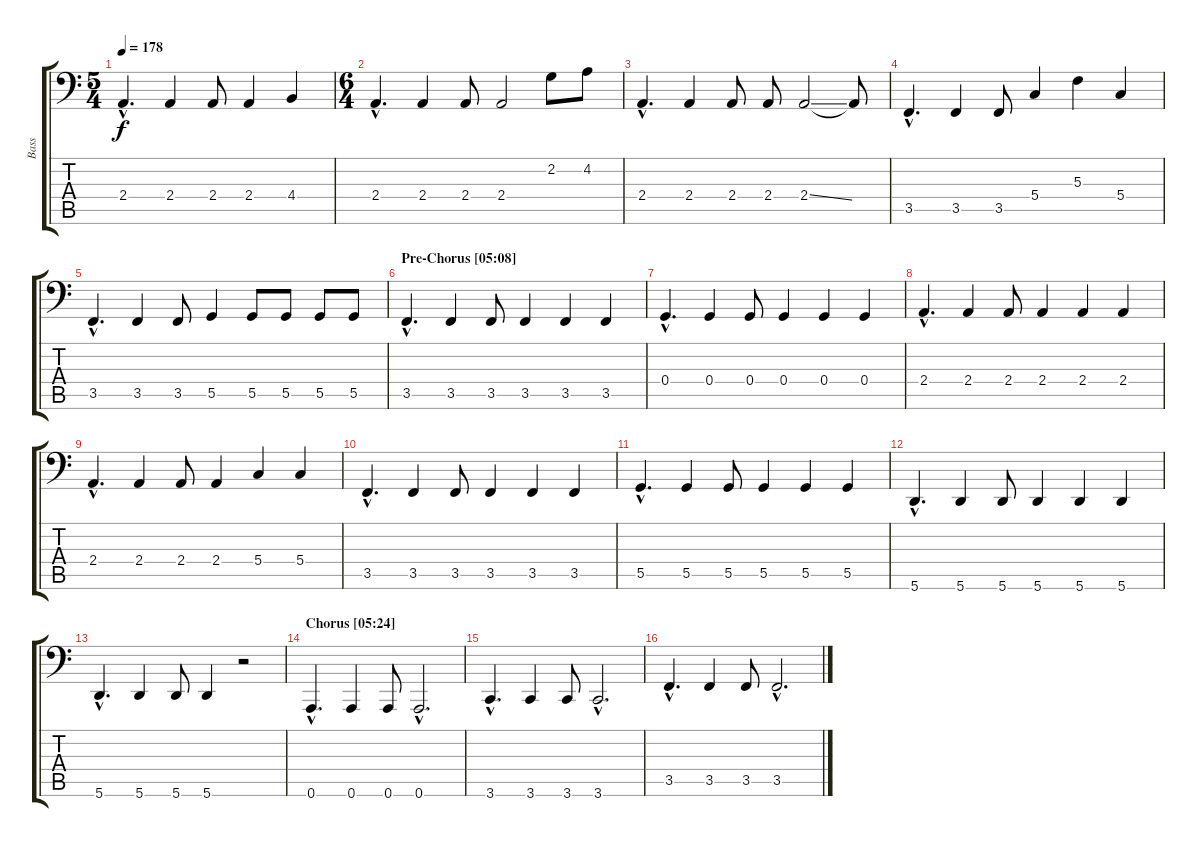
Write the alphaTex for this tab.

\track ("Bass" "Bass") {instrument electricbassfinger}
\staff {score tabs}
\tuning (Bb2 F2 C2 G1 D1 A0) {hide}
\ts (5 4)
\tempo 178
\clef f4
\ks c
2.4{hac}.4{d dy f} 2.4.4 2.4.8 2.4.4 4.4.4 |
\ts (6 4)
\section ("" "")
2.4{hac}.4{d} 2.4.4 2.4.8 2.4.2 2.2.8 4.2.8 |
2.4{hac}.4{d} 2.4.4 2.4.8 2.4.8 2.4{ss}.2 2.4{t}.8 |
3.5{hac}.4{d} 3.5.4 3.5.8 5.4.4 5.3.4 5.4.4 |
3.5{hac}.4{d} 3.5.4 3.5.8 5.5.4 5.5.8 5.5.8 5.5.8 5.5.8 |
\section ("" "Pre-Chorus [05:08]")
3.5{hac}.4{d} 3.5.4 3.5.8 3.5.4 3.5.4 3.5.4 |
0.4{hac}.4{d} 0.4.4 0.4.8 0.4.4 0.4.4 0.4.4 |
2.4{hac}.4{d} 2.4.4 2.4.8 2.4.4 2.4.4 2.4.4 |
2.4{hac}.4{d} 2.4.4 2.4.8 2.4.4 5.4.4 5.4.4 |
3.5{hac}.4{d} 3.5.4 3.5.8 3.5.4 3.5.4 3.5.4 |
5.5{hac}.4{d} 5.5.4 5.5.8 5.5.4 5.5.4 5.5.4 |
5.6{hac}.4{d} 5.6.4 5.6.8 5.6.4 5.6.4 5.6.4 |
5.6{hac}.4{d} 5.6.4 5.6.8 5.6.4 r.2 |
\section ("" "Chorus [05:24]")
0.6{hac}.4{d} 0.6.4 0.6.8 0.6{hac}.2{d} |
3.6{hac}.4{d} 3.6.4 3.6.8 3.6{hac}.2{d} |
3.5{hac}.4{d} 3.5.4 3.5.8 3.5{hac}.2{d}
